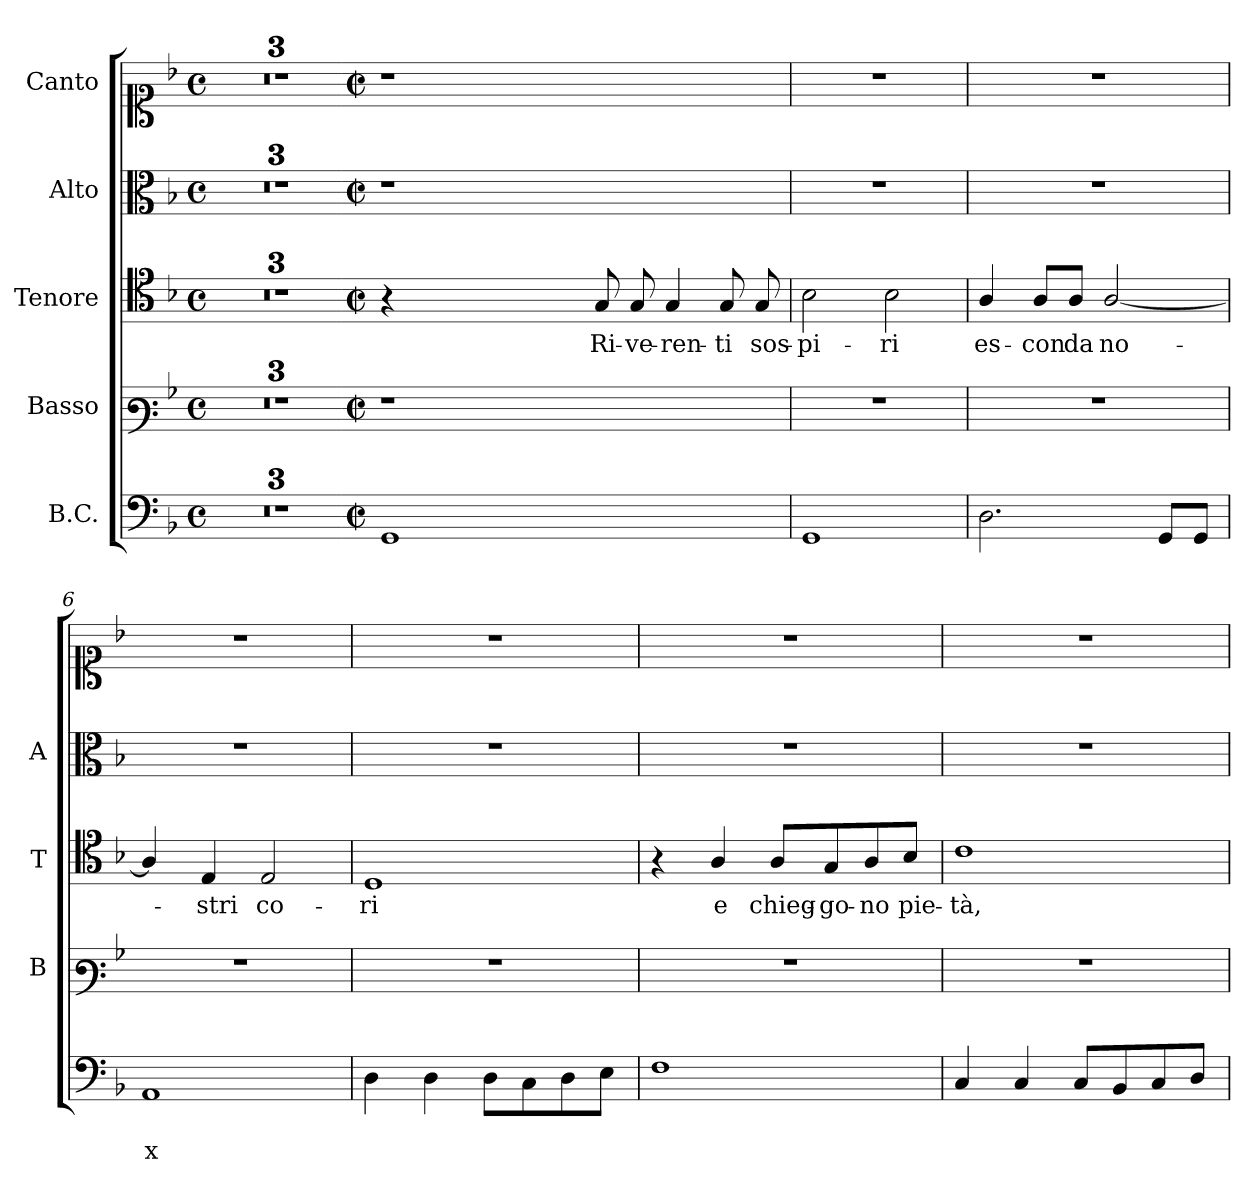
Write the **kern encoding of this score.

**kern	**text	**text	**kern	**kern	**text	**kern	**kern
*part5	*part5	*part5	*part4	*part3	*part3	*part2	*part1
*staff5	*staff5	*staff5	*staff4	*staff3	*staff3	*staff2	*staff1
*I"B.C.	*	*	*I"Basso	*I"Tenore	*	*I"Alto	*I"Canto
*	*	*	*I'B	*I'T	*	*I'A	*
*clefF4	*	*	*clefF3	*clefC4	*	*clefC3	*clefC1
*k[b-]	*	*	*k[b-]	*k[b-]	*	*k[b-]	*k[b-]
*F:	*	*	*F:	*F:	*	*F:	*F:
*M4/4	*	*	*M4/4	*M4/4	*	*M4/4	*M4/4
*met(c)	*	*	*met(c)	*met(c)	*	*met(c)	*met(c)
=1	=1	=1	=1	=1	=1	=1	=1
1ryy	.	.	1ryy	1ryy	.	1ryy	1ryy
=2	=2	=2	=2	=2	=2	=2	=2
1r	.	.	1r	1r	.	1r	1r
=3	=3	=3	=3	=3	=3	=3	=3
*	*	*	*clefF4	*clefGv2	*	*clefG2	*clefG2
1ryy	.	.	1ryy	1ryy	.	1ryy	1ryy
=4-	=4-	=4-	=4-	=4-	=4-	=4-	=4-
*M2/2	*	*	*M2/2	*M2/2	*	*M2/2	*M2/2
*met(c|)	*	*	*met(c|)	*met(c|)	*	*met(c|)	*met(c|)
1GG	.	.	1r	4r	.	1r	1r
.	.	.	.	1ryy	.	.	.
1ryy	.	.	1ryy	.	.	1ryy	1ryy
!	!	!	!	!	!LO:LY:b	!	!
.	.	.	.	8G/	Ri-	.	.
!	!	!	!	!	!LO:LY:b	!	!
.	.	.	.	8G/	-ve-	.	.
!	!	!	!	!	!LO:LY:b	!	!
.	.	.	.	4G/	-ren-	.	.
!	!	!	!	!	!LO:LY:b	!	!
.	.	.	.	8G/	-ti	.	.
!	!	!	!	!	!LO:LY:b	!	!
.	.	.	.	8G/	sos-	.	.
=4X1	=4X1	=4X1	=4X1	=4X1	=4X1	=4X1	=4X1
!	!	!	!	!	!LO:LY:b	!	!
1GG	.	.	1r	2B-\	-pi-	1r	1r
!	!	!	!	!	!LO:LY:b	!	!
.	.	.	.	2B-\	-ri	.	.
=5	=5	=5	=5	=5	=5	=5	=5
!	!	!	!	!	!LO:LY:b	!	!
2.D\	.	.	1r	4A/	es-	1r	1r
!	!	!	!	!	!LO:LY:b	!	!
.	.	.	.	8A/L	-con	.	.
!	!	!	!	!	!LO:LY:b	!	!
.	.	.	.	8A/J	da	.	.
!	!	!	!	!	!LO:LY:b	!	!
.	.	.	.	[2A/	no-	.	.
8GG/L	.	.	.	.	.	.	.
8GG/J	.	.	.	.	.	.	.
=6	=6	=6	=6	=6	=6	=6	=6
!	!	!LO:LY:b	!	!	!	!	!
1AA	.	x	1r	4A/]	.	1r	1r
!	!	!	!	!	!LO:LY:b	!	!
.	.	.	.	4E/	-stri	.	.
!	!	!	!	!	!LO:LY:b	!	!
.	.	.	.	2E/	co-	.	.
!!LO:LB:g=z
=7	=7	=7	=7	=7	=7	=7	=7
!	!	!	!	!	!LO:LY:b	!	!
4D\	.	.	1r	1D	-ri	1r	1r
4D\	.	.	.	.	.	.	.
8D\L	.	.	.	.	.	.	.
8C\	.	.	.	.	.	.	.
8D\	.	.	.	.	.	.	.
8E\J	.	.	.	.	.	.	.
=8	=8	=8	=8	=8	=8	=8	=8
1F	.	.	1r	4r	.	1r	1r
!	!	!	!	!	!LO:LY:b	!	!
.	.	.	.	4A/	e	.	.
!	!	!	!	!	!LO:LY:b	!	!
.	.	.	.	8A/L	chieg-	.	.
!	!	!	!	!	!LO:LY:b	!	!
.	.	.	.	8G/	-go-	.	.
!	!	!	!	!	!LO:LY:b	!	!
.	.	.	.	8A/	-no	.	.
!	!	!	!	!	!LO:LY:b	!	!
.	.	.	.	8B-/J	pie-	.	.
=9	=9	=9	=9	=9	=9	=9	=9
!	!	!	!	!	!LO:LY:b	!	!
4C/	.	.	1r	1c	-tà,	1r	1r
4C/	.	.	.	.	.	.	.
8C/L	.	.	.	.	.	.	.
8BB-/	.	.	.	.	.	.	.
8C/	.	.	.	.	.	.	.
8D/J	.	.	.	.	.	.	.
=	=	=	=	=	=	=	=
*-	*-	*-	*-	*-	*-	*-	*-
